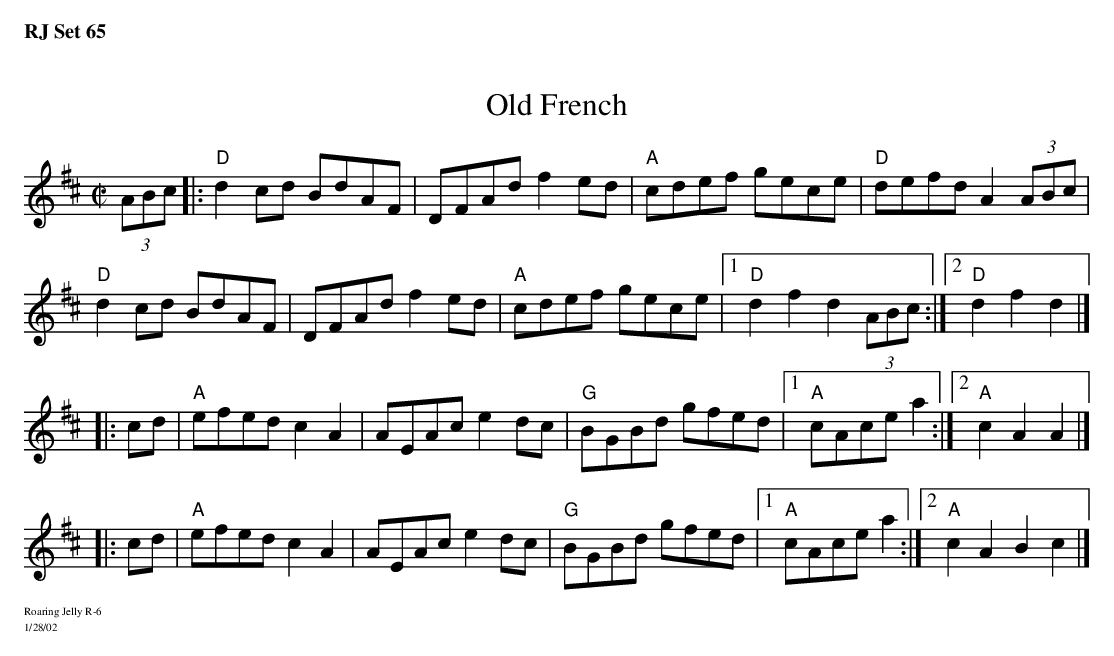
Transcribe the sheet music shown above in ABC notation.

X:1
T: Old French
M: C|
K: D
(3ABc|: \
"D"d2cd BdAF | DFAd f2ed| "A"cdef gece| "D"defd A2 (3ABc|
"D"d2cd BdAF | DFAd f2ed| "A"cdef gece|1 "D"d2f2 d2 (3ABc :| \
                                      [2 "D"d2f2 d2 |]
|:\
cd| "A"efed c2A2| AEAc e2dc| "G"BGBd gfed |1 "A"cAce a2 :|2 "A"c2A2 A2 |]
|:\
cd| "A"efed c2A2| AEAc e2dc| "G"BGBd gfed |1 "A"cAce a2 :|2 "A"c2A2 B2c2 |]
